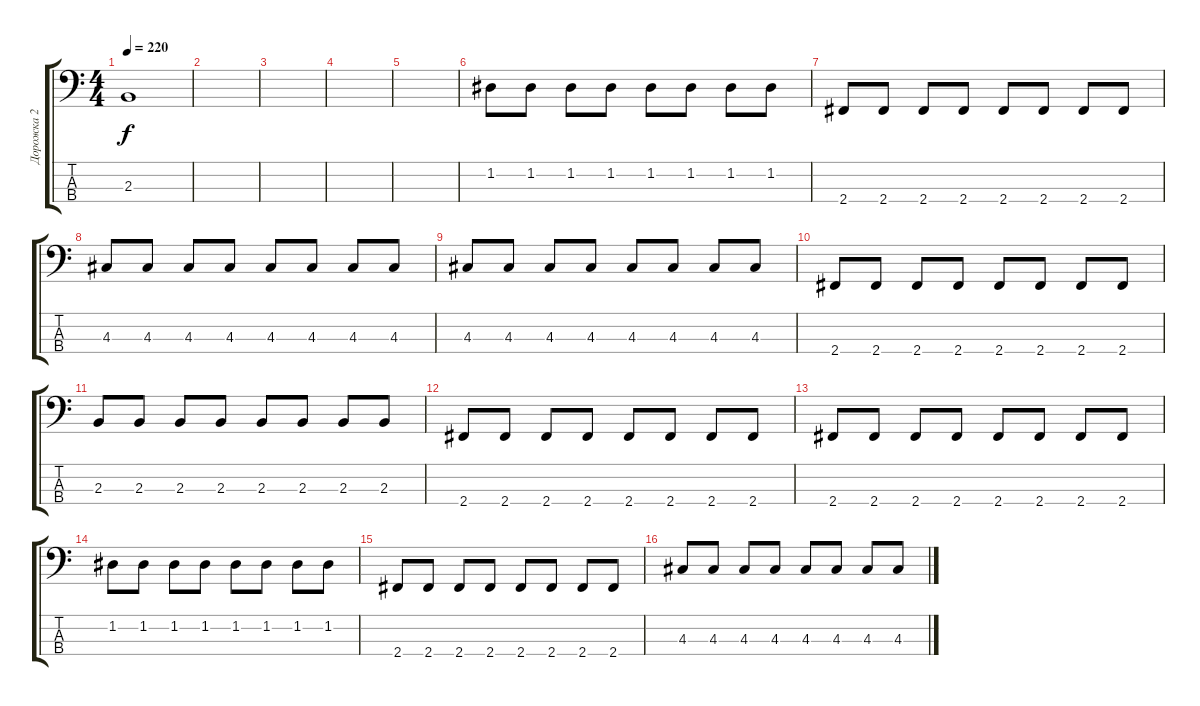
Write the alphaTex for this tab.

\track ("Дорожка 2" "Дорожка 2") {instrument electricbasspick}
\staff {score tabs}
\tuning (G2 D2 A1 E1) {hide}
\ts (4 4)
\tempo 220
\clef f4
\ks c
2.3{t}.1{dy f} |
|
|
|
|
1.2.8 1.2.8 1.2.8 1.2.8 1.2.8 1.2.8 1.2.8 1.2.8 |
2.4.8 2.4.8 2.4.8 2.4.8 2.4.8 2.4.8 2.4.8 2.4.8 |
4.3.8 4.3.8 4.3.8 4.3.8 4.3.8 4.3.8 4.3.8 4.3.8 |
4.3.8 4.3.8 4.3.8 4.3.8 4.3.8 4.3.8 4.3.8 4.3.8 |
2.4.8 2.4.8 2.4.8 2.4.8 2.4.8 2.4.8 2.4.8 2.4.8 |
2.3.8 2.3.8 2.3.8 2.3.8 2.3.8 2.3.8 2.3.8 2.3.8 |
2.4.8 2.4.8 2.4.8 2.4.8 2.4.8 2.4.8 2.4.8 2.4.8 |
2.4.8 2.4.8 2.4.8 2.4.8 2.4.8 2.4.8 2.4.8 2.4.8 |
1.2.8 1.2.8 1.2.8 1.2.8 1.2.8 1.2.8 1.2.8 1.2.8 |
2.4.8 2.4.8 2.4.8 2.4.8 2.4.8 2.4.8 2.4.8 2.4.8 |
4.3.8 4.3.8 4.3.8 4.3.8 4.3.8 4.3.8 4.3.8 4.3.8
